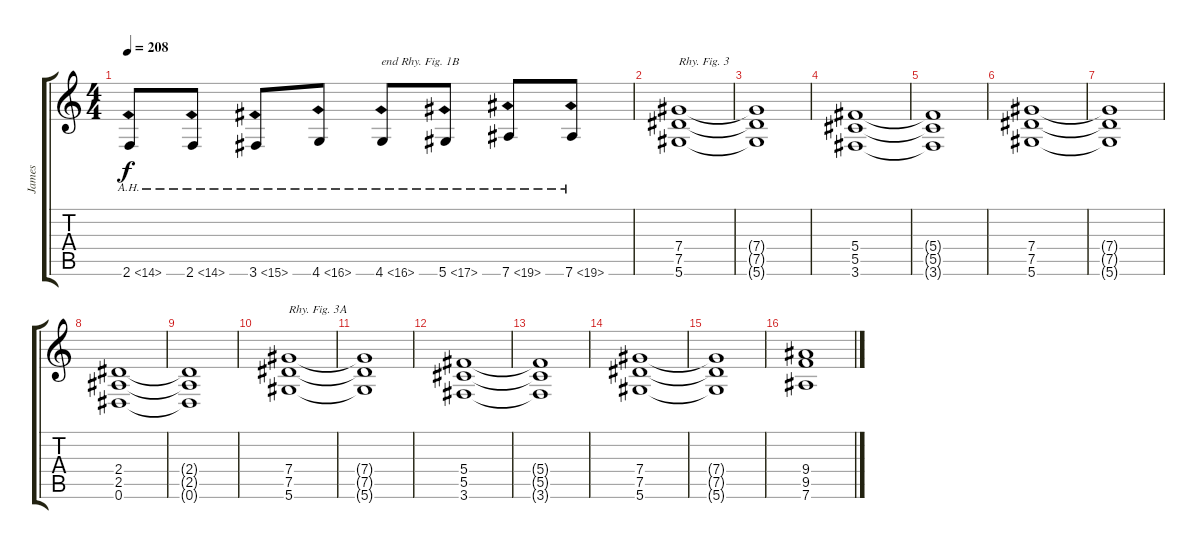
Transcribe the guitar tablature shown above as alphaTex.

\track ("James" "James") {instrument distortionguitar}
\staff {score tabs}
\tuning (Eb4 Bb3 Gb3 Db3 Ab2 Eb2) {hide}
\ts (4 4)
\tempo 208
\clef g2
\ks c
2.6{ah 12}.8{dy f} 2.6{ah 12}.8 3.6{ah 12}.8 4.6{ah 12}.8 4.6{ah 12}.8{txt "end Rhy. Fig. 1B"} 5.6{ah 12}.8 7.6{ah 12}.8 7.6{ah 12}.8 |
(7.4 7.5 5.6).1{txt "Rhy. Fig. 3"} |
(7.4{t} 7.5{t} 5.6{t}).1 |
(5.4 5.5 3.6).1 |
(5.4{t} 5.5{t} 3.6{t}).1 |
(7.4 7.5 5.6).1 |
(7.4{t} 7.5{t} 5.6{t}).1 |
(2.4 2.5 0.6).1 |
(2.4{t} 2.5{t} 0.6{t}).1 |
(7.4 7.5 5.6).1{txt "Rhy. Fig. 3A"} |
(7.4{t} 7.5{t} 5.6{t}).1 |
(5.4 5.5 3.6).1 |
(5.4{t} 5.5{t} 3.6{t}).1 |
(7.4 7.5 5.6).1 |
(7.4{t} 7.5{t} 5.6{t}).1 |
(9.4 9.5 7.6).1
